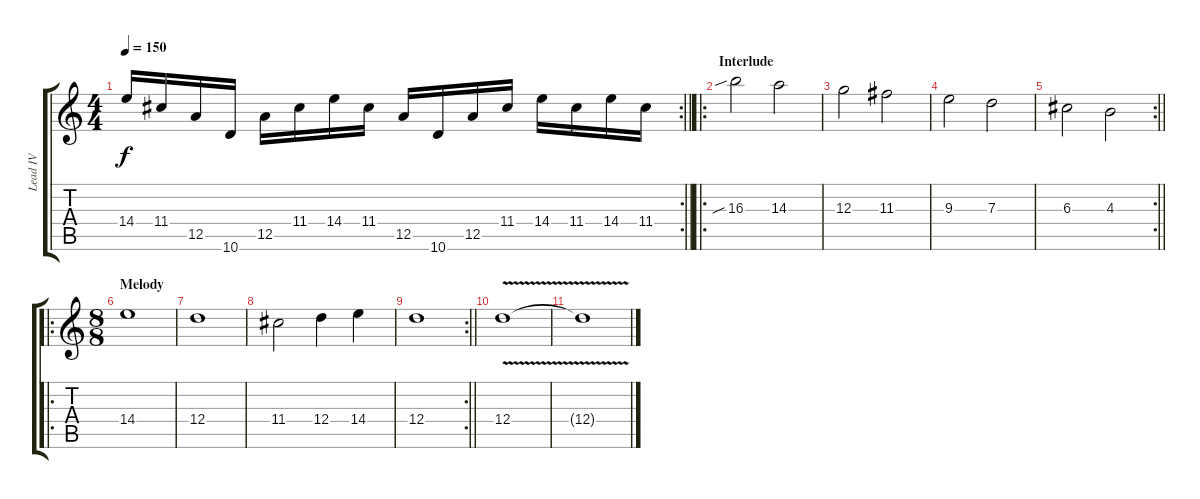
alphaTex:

\track ("Lead IV" "Lead IV") {instrument distortionguitar}
\staff {score tabs}
\tuning (E4 B3 G3 D3 A2 E2) {hide}
\rc 2
\ts (4 4)
\tempo 150
\clef g2
\barLineRight lightlight
\ks c
14.4.16{dy f} 11.4.16 12.5.16 10.6.16 12.5.16 11.4.16 14.4.16 11.4.16 12.5.16 10.6.16 12.5.16 11.4.16 14.4.16 11.4.16 14.4.16 11.4.16 |
\ro
\section ("" "Interlude")
16.3{sib}.2 14.3.2 |
12.3.2 11.3.2 |
9.3.2 7.3.2 |
\rc 2
\barLineRight lightlight
6.3.2 4.3.2 |
\ro
\ts (8 8)
\section ("" "Melody")
14.4.1 |
12.4.1 |
11.4.2 12.4.4 14.4.4 |
\rc 2
\barLineRight lightlight
12.4.1 |
12.4{v}.1 |
12.4{t}.1
